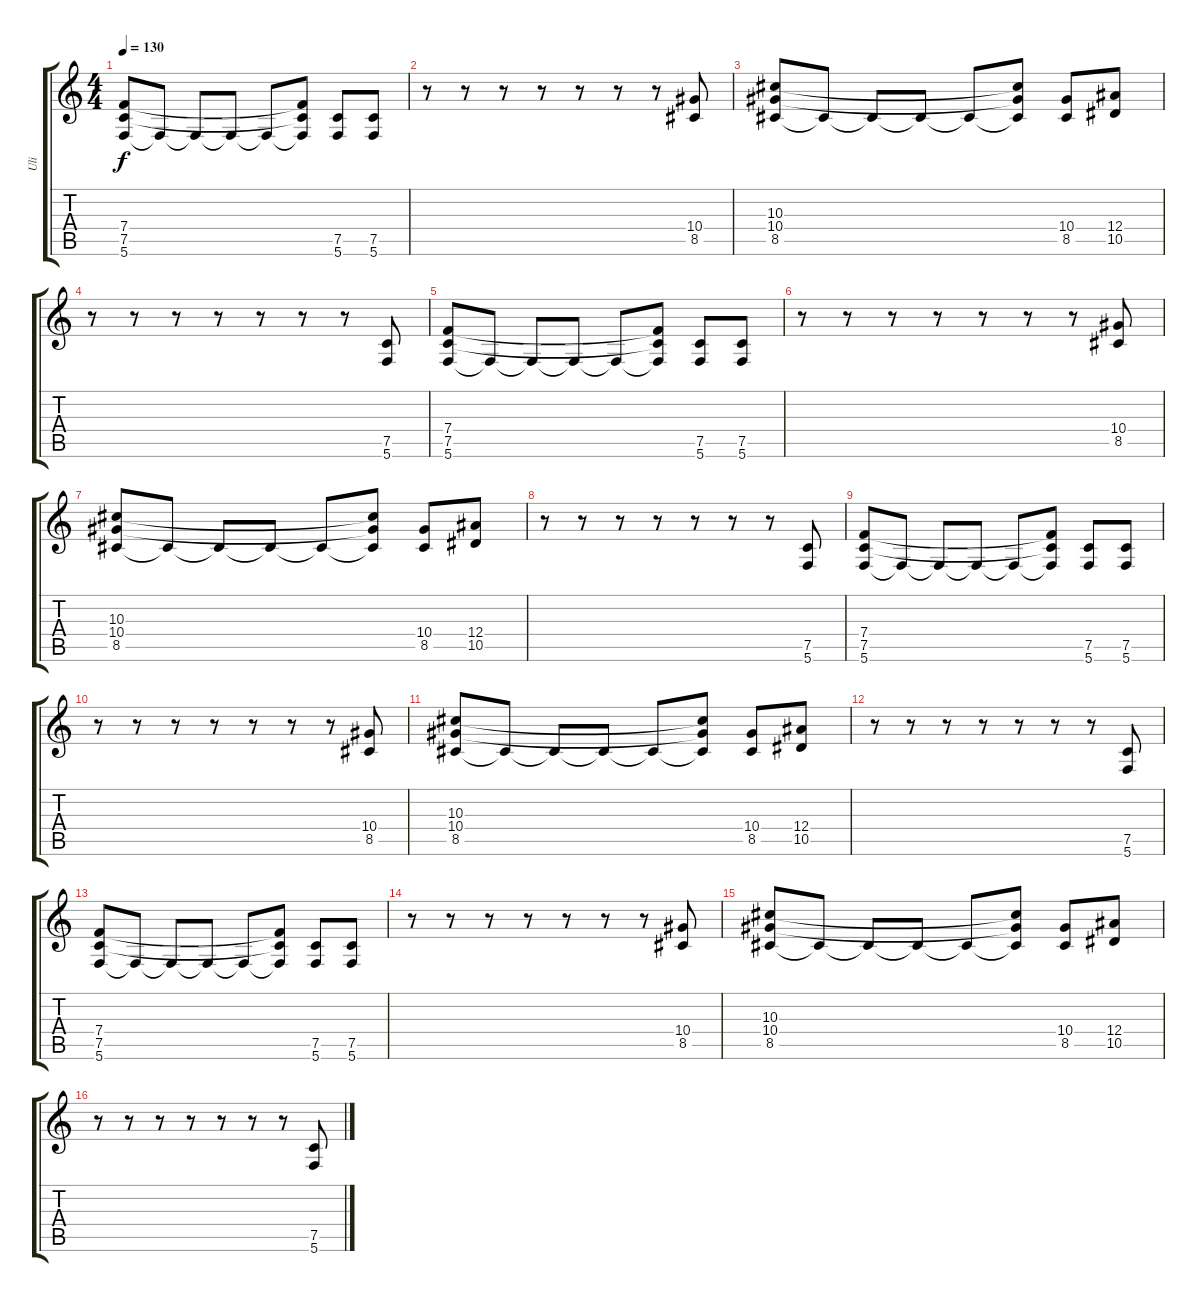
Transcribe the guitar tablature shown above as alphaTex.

\track ("Uli" "Uli") {instrument distortionguitar}
\staff {score tabs}
\tuning (C4 G3 Eb3 Bb2 F2 C2) {hide}
\ts (4 4)
\tempo 130
\clef g2
\ks c
(7.4 7.5 5.6).8{dy f instrument distortionguitar} 5.6{t}.8 5.6{t}.8 5.6{t}.8 5.6{t}.8 (7.4{t} 7.5{t} 5.6{t}).8 (7.5 5.6).8 (7.5 5.6).8 |
r.8 r.8 r.8 r.8 r.8 r.8 r.8 (10.4 8.5).8 |
(10.3 10.4 8.5).8 8.5{t}.8 8.5{t}.8 8.5{t}.8 8.5{t}.8 (10.3{t} 10.4{t} 8.5{t}).8 (10.4 8.5).8 (12.4 10.5).8 |
r.8 r.8 r.8 r.8 r.8 r.8 r.8 (7.5 5.6).8 |
(7.4 7.5 5.6).8 5.6{t}.8 5.6{t}.8 5.6{t}.8 5.6{t}.8 (7.4{t} 7.5{t} 5.6{t}).8 (7.5 5.6).8 (7.5 5.6).8 |
r.8 r.8 r.8 r.8 r.8 r.8 r.8 (10.4 8.5).8 |
(10.3 10.4 8.5).8 8.5{t}.8 8.5{t}.8 8.5{t}.8 8.5{t}.8 (10.3{t} 10.4{t} 8.5{t}).8 (10.4 8.5).8 (12.4 10.5).8 |
r.8 r.8 r.8 r.8 r.8 r.8 r.8 (7.5 5.6).8 |
(7.4 7.5 5.6).8 5.6{t}.8 5.6{t}.8 5.6{t}.8 5.6{t}.8 (7.4{t} 7.5{t} 5.6{t}).8 (7.5 5.6).8 (7.5 5.6).8 |
r.8 r.8 r.8 r.8 r.8 r.8 r.8 (10.4 8.5).8 |
(10.3 10.4 8.5).8 8.5{t}.8 8.5{t}.8 8.5{t}.8 8.5{t}.8 (10.3{t} 10.4{t} 8.5{t}).8 (10.4 8.5).8 (12.4 10.5).8 |
r.8 r.8 r.8 r.8 r.8 r.8 r.8 (7.5 5.6).8 |
(7.4 7.5 5.6).8 5.6{t}.8 5.6{t}.8 5.6{t}.8 5.6{t}.8 (7.4{t} 7.5{t} 5.6{t}).8 (7.5 5.6).8 (7.5 5.6).8 |
r.8 r.8 r.8 r.8 r.8 r.8 r.8 (10.4 8.5).8 |
(10.3 10.4 8.5).8 8.5{t}.8 8.5{t}.8 8.5{t}.8 8.5{t}.8 (10.3{t} 10.4{t} 8.5{t}).8 (10.4 8.5).8 (12.4 10.5).8 |
r.8 r.8 r.8 r.8 r.8 r.8 r.8 (7.5 5.6).8
